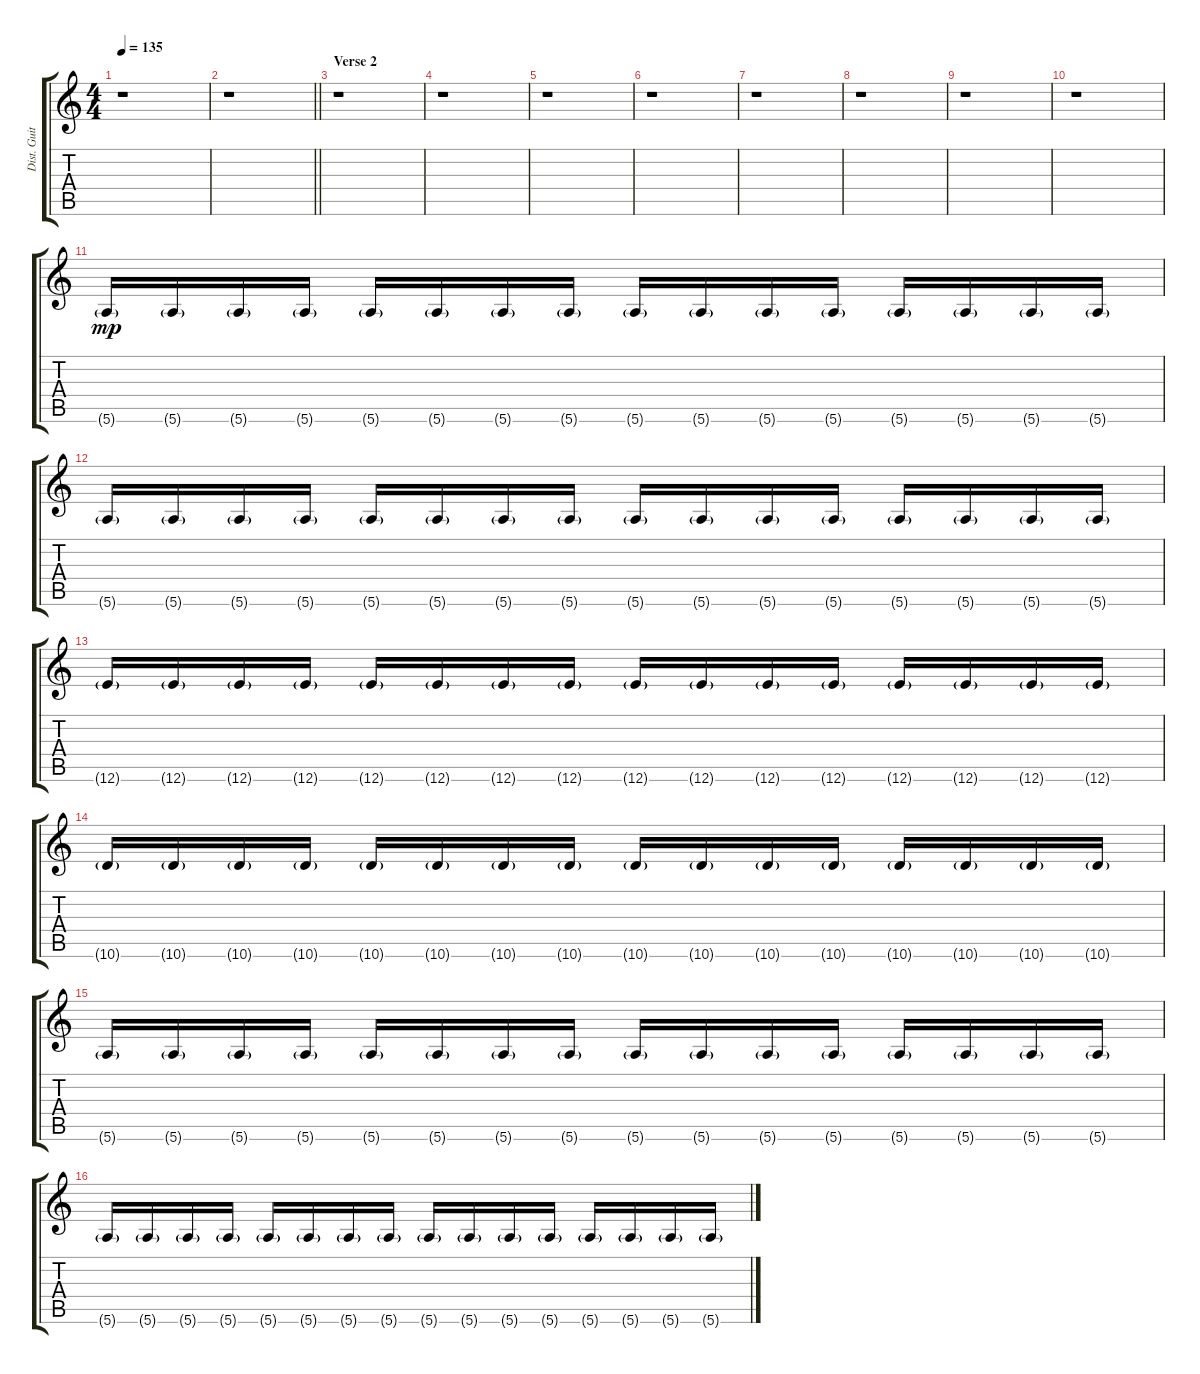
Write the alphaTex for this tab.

\track ("Dist. Guitar" "Dist. Guit") {instrument distortionguitar}
\staff {score tabs}
\tuning (E4 B3 G3 D3 A2 E2) {hide}
\ts (4 4)
\tempo 135
\clef g2
\ks c
r.1{dy f} |
\barLineRight lightlight
r.1 |
\section ("" "Verse 2")
r.1 |
r.1 |
r.1 |
r.1 |
r.1 |
r.1 |
r.1 |
r.1 |
5.6{g}.16{dy mp} 5.6{g}.16 5.6{g}.16 5.6{g}.16 5.6{g}.16 5.6{g}.16 5.6{g}.16 5.6{g}.16 5.6{g}.16 5.6{g}.16 5.6{g}.16 5.6{g}.16 5.6{g}.16 5.6{g}.16 5.6{g}.16 5.6{g}.16 |
5.6{g}.16 5.6{g}.16 5.6{g}.16 5.6{g}.16 5.6{g}.16 5.6{g}.16 5.6{g}.16 5.6{g}.16 5.6{g}.16 5.6{g}.16 5.6{g}.16 5.6{g}.16 5.6{g}.16 5.6{g}.16 5.6{g}.16 5.6{g}.16 |
12.6{g}.16 12.6{g}.16 12.6{g}.16 12.6{g}.16 12.6{g}.16 12.6{g}.16 12.6{g}.16 12.6{g}.16 12.6{g}.16 12.6{g}.16 12.6{g}.16 12.6{g}.16 12.6{g}.16 12.6{g}.16 12.6{g}.16 12.6{g}.16 |
10.6{g}.16 10.6{g}.16 10.6{g}.16 10.6{g}.16 10.6{g}.16 10.6{g}.16 10.6{g}.16 10.6{g}.16 10.6{g}.16 10.6{g}.16 10.6{g}.16 10.6{g}.16 10.6{g}.16 10.6{g}.16 10.6{g}.16 10.6{g}.16 |
5.6{g}.16 5.6{g}.16 5.6{g}.16 5.6{g}.16 5.6{g}.16 5.6{g}.16 5.6{g}.16 5.6{g}.16 5.6{g}.16 5.6{g}.16 5.6{g}.16 5.6{g}.16 5.6{g}.16 5.6{g}.16 5.6{g}.16 5.6{g}.16 |
5.6{g}.16 5.6{g}.16 5.6{g}.16 5.6{g}.16 5.6{g}.16 5.6{g}.16 5.6{g}.16 5.6{g}.16 5.6{g}.16 5.6{g}.16 5.6{g}.16 5.6{g}.16 5.6{g}.16 5.6{g}.16 5.6{g}.16 5.6{g}.16
